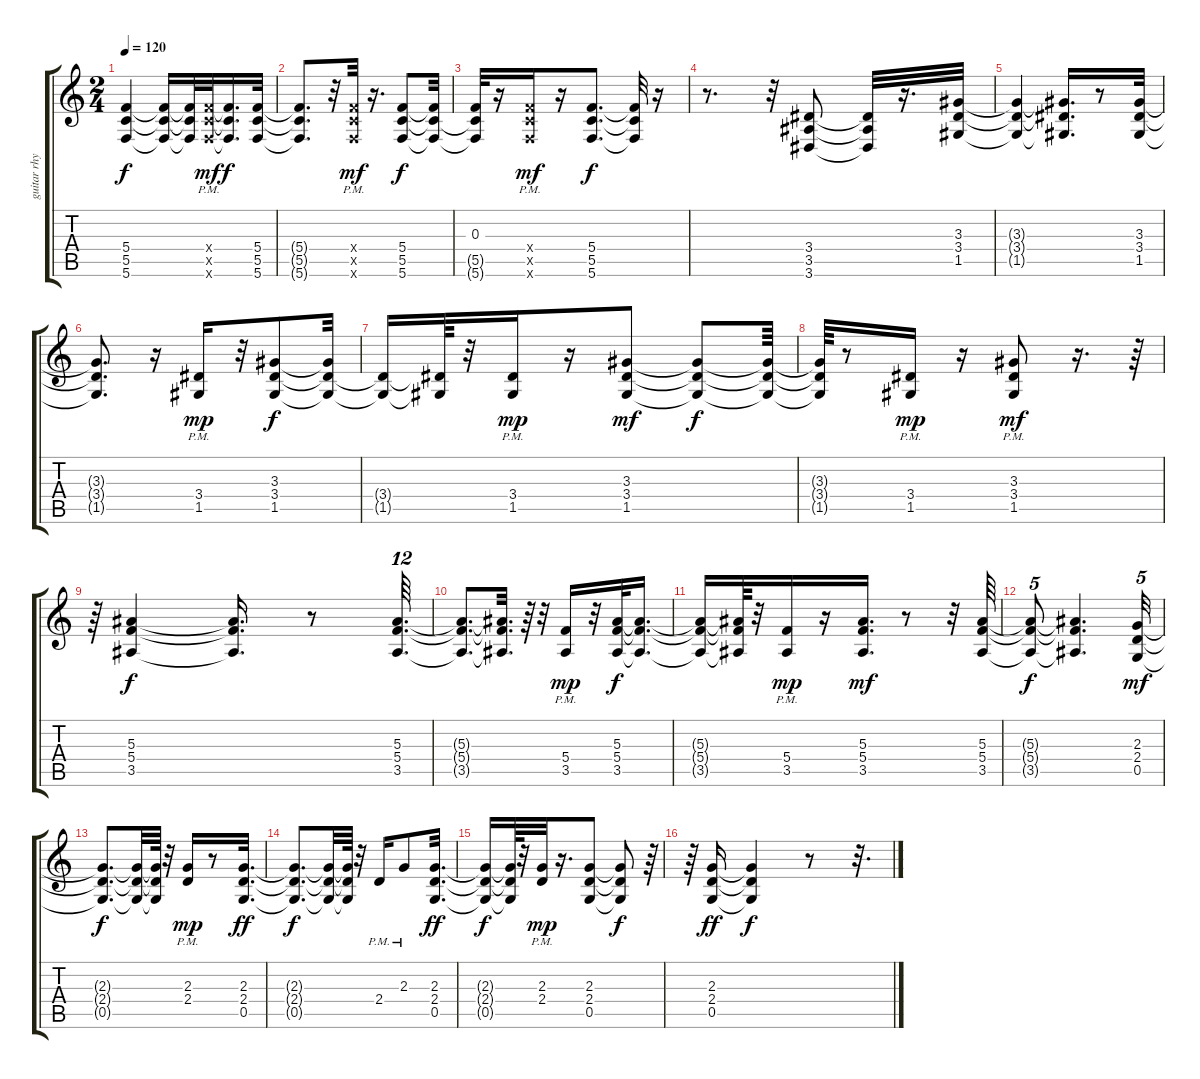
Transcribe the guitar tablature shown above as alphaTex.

\track ("guitar rhythm" "guitar rhy") {instrument distortionguitar}
\staff {score tabs}
\tuning (D4 A3 F3 C3 G2 C2) {hide}
\ts (2 4)
\tempo 120
\clef g2
\ks c
(5.4 5.5 5.6).4{dy f} (5.4{t} 5.5{t} 5.6{t}).16 (5.4{t} 5.5{t} 5.6{t}).32 (5.4{pm x} 5.5{pm x} 5.6{pm x}).32{dy mf} (5.4{t} 5.5{t} 5.6{t}).16{d dy f} (5.4 5.5 5.6).32 |
(5.4{t} 5.5{t} 5.6{t}).8{d} r.32 (5.4{pm x} 5.5{pm x} 5.6{pm x}).32{dy mf} r.16{d} (5.4 5.5 5.6).8{dy f} (5.4{t} 5.5{t} 5.6{t}).32 |
(0.3 5.5{t} 5.6{t}).32 r.16 (5.4{pm x} 5.5{pm x} 5.6{pm x}).16{dy mf} r.16 (5.4 5.5 5.6).8{d dy f} (5.4{t} 5.5{t} 5.6{t}).32 r.16 |
r.8{d} r.32 (3.4 3.5 3.6).8 (3.4{t} 3.5{t} 3.6{t}).32 r.16{d} (3.3 3.4 1.5).32 |
(3.3{t} 3.4{t} 1.5{t}).4 (3.3{t} 3.4{t} 1.5{t}).16{d} r.8 (3.3 3.4 1.5).32 |
(3.3{t} 3.4{t} 1.5{t}).8{d} r.16 (3.4{pm} 1.5{pm}).16{dy mp} r.32 (3.3 3.4 1.5).8{dy f} (3.3{t} 3.4{t} 1.5{t}).32 |
(3.4{t} 1.5{t}).16 (3.4{t} 1.5{t}).64 r.32 (3.4{pm} 1.5{pm}).16{dy mp} r.16 (3.3 3.4 1.5).8{dy mf} (3.3{t} 3.4{t} 1.5{t}).8{dy f} (3.3{t} 3.4{t} 1.5{t}).64 |
(3.3{t} 3.4{t} 1.5{t}).64 r.8 (3.4{pm} 1.5{pm}).16{dy mp} r.16 (3.3{pm} 3.4{pm} 1.5{pm}).8{dy mf} r.16{d} r.64 |
r.64 (5.3 5.4 3.5).4{dy f} (5.3{t} 5.4{t} 3.5{t}).16{d} r.8 (5.3 5.4 3.5).64{d tu (12 8)} |
(5.3{t} 5.4{t} 3.5{t}).8{d} (5.3{t} 5.4{t} 3.5{t}).32{d} r.64 r.32 (5.4{pm} 3.5{pm}).16{dy mp} r.32 (5.3 5.4 3.5).32{dy f} (5.3{t} 5.4{t} 3.5{t}).16{d} |
(5.3{t} 5.4{t} 3.5{t}).16 (5.3{t} 5.4{t} 3.5{t}).64 r.32 (5.4{pm} 3.5{pm}).16{dy mp} r.16 (5.3 5.4 3.5).16{d dy mf} r.8 r.32 (5.3 5.4 3.5).64 |
(5.3{t} 5.4{t} 3.5{t}).8{tu (5 4) dy f} (5.3{t} 5.4{t} 3.5{t}).4{d} (2.3 2.4 0.5).32{tu (5 4) dy mf} |
(2.3{t} 2.4{t} 0.5{t}).8{d dy f} (2.3{t} 2.4{t} 0.5{t}).32 (2.3{t} 2.4{t} 0.5{t}).64 r.32 (2.3{pm} 2.4{pm}).16{dy mp} r.8 (2.3 2.4 0.5).32{d dy ff} |
(2.3{t} 2.4{t} 0.5{t}).8{d dy f} (2.3{t} 2.4{t} 0.5{t}).32 (2.3{t} 2.4{t} 0.5{t}).64 r.32 2.4{pm}.16 2.3{pm}.8 (2.3 2.4 0.5).32{d dy ff} |
(2.3{t} 2.4{t} 0.5{t}).16{dy f} (2.3{t} 2.4{t} 0.5{t}).64 r.32 (2.3{pm} 2.4{pm}).32{dy mp} r.16{d} (2.3 2.4 0.5).8 (2.3{t} 2.4{t} 0.5{t}).8{dy f} r.64 |
r.64 (2.3 2.4 0.5).16{dy ff} (2.3{t} 2.4{t} 0.5{t}).4{dy f} r.8 r.32{d}
